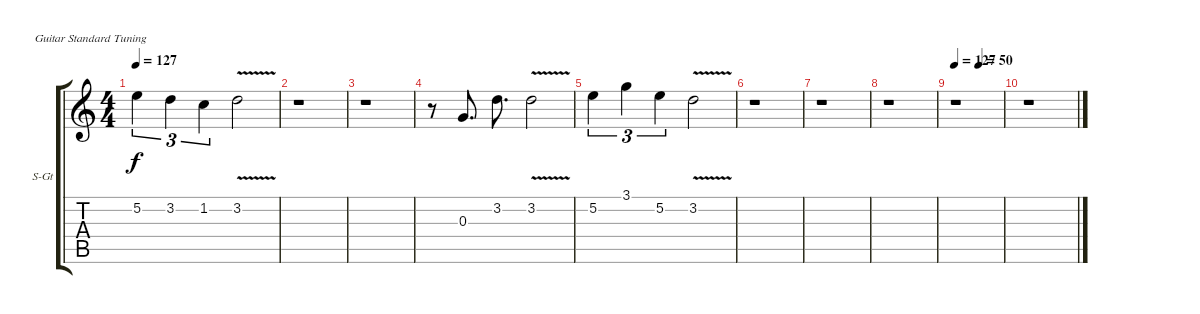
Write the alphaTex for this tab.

\bracketExtendMode groupsimilarinstruments
\firstSystemTrackNameOrientation horizontal
\otherSystemsTrackNameOrientation horizontal
\track ("Choir" "S-Gt") {instrument choiraahs}
\staff {score tabs}
\tuning (E4 B3 G3 D3 A2 E2)
\displaytranspose 12
\ts (4 4)
\tempo 127
\clef g2
\ks c
5.2.4{tu (3 2) dy f} 3.2.4{tu (3 2)} 1.2.4{tu (3 2)} 3.2{v}.2 |
r.1 |
r.1 |
r.8 0.3.8{d} 3.2.8{d} 3.2{v}.2 |
5.2.4{tu (3 2)} 3.1.4{tu (3 2)} 5.2.4{tu (3 2)} 3.2{v}.2 |
r.1 |
r.1 |
r.1 |
\tempo 127
\tempo (50 0.5)
r.1 |
r.1
